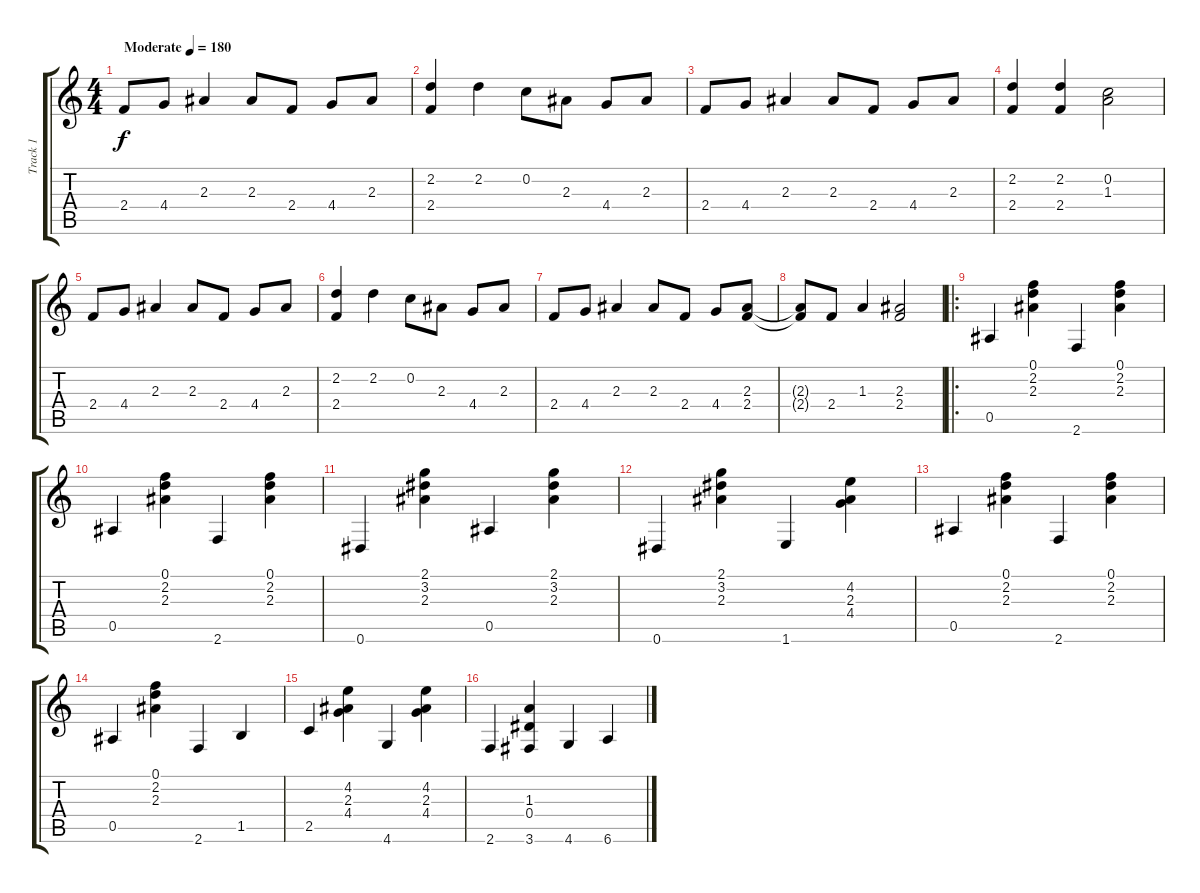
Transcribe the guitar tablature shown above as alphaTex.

\track ("Track 1" "Track 1") {instrument acousticguitarsteel}
\staff {score tabs}
\tuning (F4 C4 Ab3 Eb3 Bb2 Eb2) {hide}
\ts (4 4)
\tempo (180 "Moderate")
\clef g2
\ks c
2.4.8{dy f instrument acousticguitarsteel} 4.4.8 2.3.4 2.3.8 2.4.8 4.4.8 2.3.8 |
(2.2 2.4).4 2.2.4 0.2.8 2.3.8 4.4.8 2.3.8 |
2.4.8 4.4.8 2.3.4 2.3.8 2.4.8 4.4.8 2.3.8 |
(2.2 2.4).4 (2.2 2.4).4 (0.2 1.3).2 |
2.4.8 4.4.8 2.3.4 2.3.8 2.4.8 4.4.8 2.3.8 |
(2.2 2.4).4 2.2.4 0.2.8 2.3.8 4.4.8 2.3.8 |
2.4.8 4.4.8 2.3.4 2.3.8 2.4.8 4.4.8 (2.3 2.4).8 |
(2.3{t} 2.4{t}).8 2.4.8 1.3.4 (2.3 2.4).2 |
\ro
0.5.4 (0.1 2.2 2.3).4 2.6.4 (0.1 2.2 2.3).4 |
0.5.4 (0.1 2.2 2.3).4 2.6.4 (0.1 2.2 2.3).4 |
0.6.4 (2.1 3.2 2.3).4 0.5.4 (2.1 3.2 2.3).4 |
0.6.4 (2.1 3.2 2.3).4 1.6.4 (4.2 2.3 4.4).4 |
0.5.4 (0.1 2.2 2.3).4 2.6.4 (0.1 2.2 2.3).4 |
0.5.4 (0.1 2.2 2.3).4 2.6.4 1.5.4 |
2.5.4 (4.2 2.3 4.4).4 4.6.4 (4.2 2.3 4.4).4 |
2.6.4 (1.3 0.4 3.6).4 4.6.4 6.6.4
